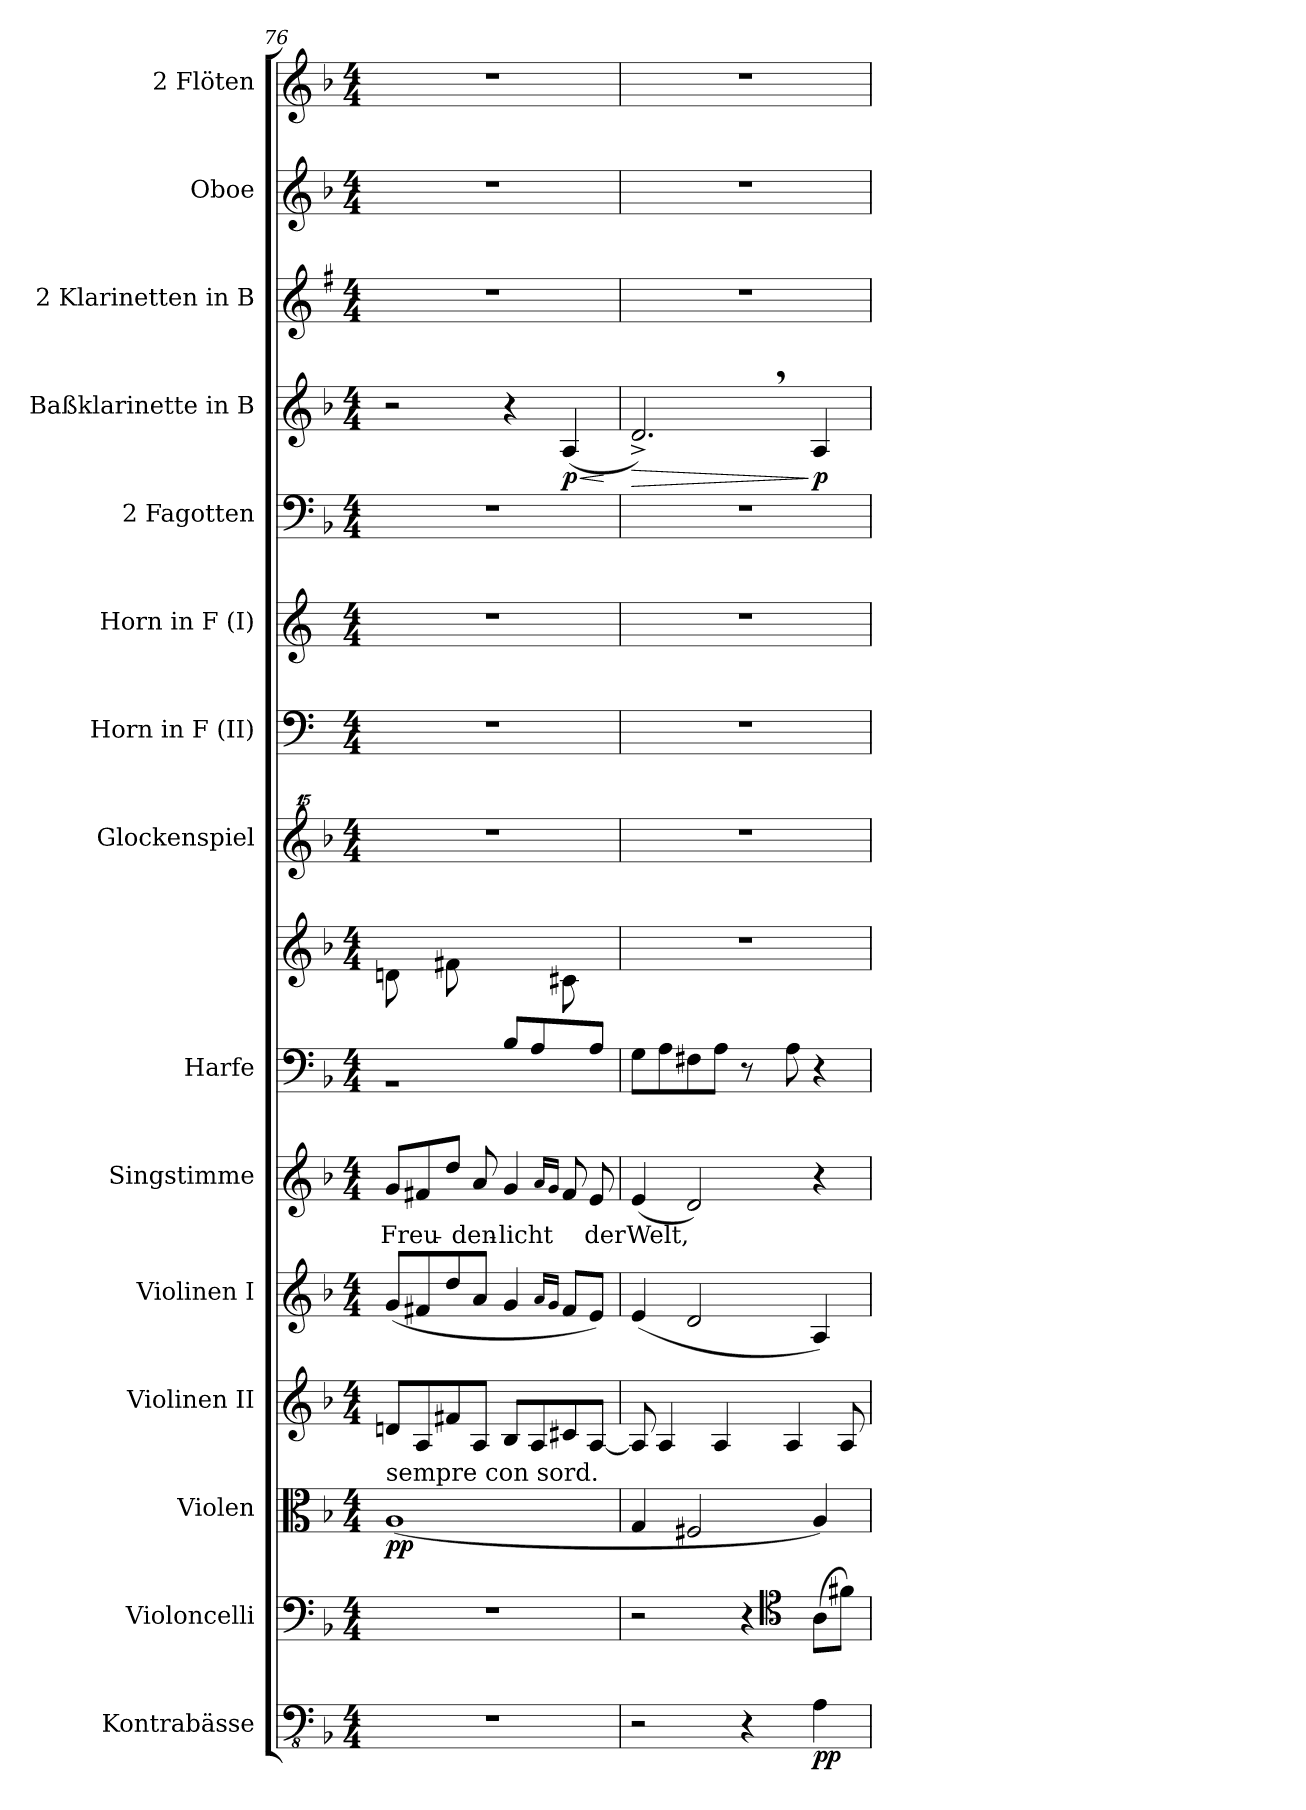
**kern	**dynam	**kern	**kern	**dynam	**kern	**kern	**kern	**text	**kern	**kern	**kern	**kern	**kern	**kern	**kern	**dynam	**kern	**kern	**kern
*part15	*part15	*part14	*part13	*part13	*part12	*part11	*part10	*part10	*part9	*part9	*part8	*part7	*part6	*part5	*part4	*part4	*part3	*part2	*part1
*staff16	*staff16	*staff15	*staff14	*staff14	*staff13	*staff12	*staff11	*staff11	*staff10	*staff9	*staff8	*staff7	*staff6	*staff5	*staff4	*staff4	*staff3	*staff2	*staff1
*I"Kontrabässe	*	*I"Violoncelli	*I"Violen	*	*I"Violinen II	*I"Violinen I	*I"Singstimme	*	*I"Harfe	*	*I"Glockenspiel	*I"Horn in F (II)	*I"Horn in F (I)	*I"2 Fagotten	*I"Baßklarinette in B	*	*I"2 Klarinetten in B	*I"Oboe	*I"2 Flöten
*I'Kb.	*	*I'Vc.	*	*	*I'Vl. II	*I'Vl. I	*I'Singst.	*	*I'Hf.	*	*I'Glk.	*I'Hr. II	*I'Hr. I	*I'Fg.	*I'Bklar. (B)	*	*I'Klar. (B)	*I'Ob.	*I'Fl.
!!LO:PB:g=z
*clefFv4	*	*clefF4	*clefC3	*	*clefG2	*clefG2	*clefG2	*	*clefF4	*clefG2	*clefG^^2	*clefF4	*clefG2	*clefF4	*clefG2	*	*clefG2	*clefG2	*clefG2
*	*	*	*	*	*	*	*	*	*	*	*	*ITrd4c7	*ITrd4c7	*	*ITrd8c14	*	*ITrd1c2	*	*
*k[b-]	*	*k[b-]	*k[b-]	*	*k[b-]	*k[b-]	*k[b-]	*	*k[b-]	*k[b-]	*k[b-]	*k[b-]	*k[b-]	*k[b-]	*k[b-]	*	*k[b-]	*k[b-]	*k[b-]
*M4/4	*	*M4/4	*M4/4	*	*M4/4	*M4/4	*M4/4	*	*M4/4	*M4/4	*M4/4	*M4/4	*M4/4	*M4/4	*M4/4	*	*M4/4	*M4/4	*M4/4
=76	=76	=76	=76	=76	=76	=76	=76	=76	=76	=76	=76	=76	=76	=76	=76	=76	=76	=76	=76
!	!	!	!LO:TX:a:t=sempre con sord.	!	!	!	!	!	!	!	!	!	!	!	!	!	!	!	!
!	!	!	!	!LO:DY:b	!	!	!	!LO:LY:b	!	!	!	!	!	!	!	!	!	!	!
*	*	*	*	*	*	*	*	*	*^	*	*	*	*	*	*	*	*	*	*
1r	.	1r	(>1A	pp	8dn/L	(<8g/L	8g/L	Freu-	8ryy	1r	8dn\L	1r	1r	1r	1r	2r	.	1r	1r	1r
.	.	.	.	.	8A/	8f#X/	8f#X/	.	8A/	.	8ryy	.	.	.	.	.	.	.	.	.
.	.	.	.	.	8f#X/	8dd/	8dd/J	.	8ryy	.	8f#X\	.	.	.	.	.	.	.	.	.
!	!	!	!	!	!	!	!	!LO:LY:b	!	!	!	!	!	!	!	!	!	!	!	!
.	.	.	.	.	8A/J	8a/J	8a/	-den-	8A/J	.	4.ryy	.	.	.	.	.	.	.	.	.
!	!	!	!	!	!	!	!	!LO:LY:b	!	!	!	!	!	!	!	!	!	!	!	!
.	.	.	.	.	8B-/L	4g/	4g/	-licht	8B-/L	.	.	.	.	.	.	4r	.	.	.	.
.	.	.	.	.	8A/	.	.	.	8A/	.	.	.	.	.	.	.	.	.	.	.
.	.	.	.	.	.	16qa/LL	16qa/LL	.	.	.	.	.	.	.	.	.	.	.	.	.
.	.	.	.	.	.	16qg/JJ	16qg/JJ	.	.	.	.	.	.	.	.	.	.	.	.	.
!	!	!	!	!	!	!	!	!	!	!	!	!	!	!	!	!	!LO:HP:b	!	!	!
!	!	!	!	!	!	!	!	!	!	!	!	!	!	!	!	!	!LO:DY:n=1:b	!	!	!
.	.	.	.	.	8c#X/	8f#/L	8f#/	.	8ryy	.	8c#X\	.	.	.	.	(<4AA/	< p	.	.	.
!	!	!	!	!	!	!	!	!LO:LY:b	!	!	!	!	!	!	!	!	!	!	!	!
.	.	.	.	.	[8A/J	8e/J)	8e/	der	8A/J	.	8ryy	.	.	.	.	.	.	.	.	.
*	*	*	*	*	*	*	*	*	*v	*v	*	*	*	*	*	*	*	*	*	*
.	.	.	.	.	.	.	.	.	.	.	.	.	.	.	.	[	.	.	.
=77	=77	=77	=77	=77	=77	=77	=77	=77	=77	=77	=77	=77	=77	=77	=77	=77	=77	=77	=77
!	!	!	!	!	!	!	!	!LO:LY:b	!	!	!	!	!	!	!	!LO:HP:b	!	!	!
2r	.	2r	4G/	.	8A/]	(<4e/	(<4e/	Welt,	8G\L	1r	1r	1r	1r	1r	2.D^,/)	>	1r	1r	1r
.	.	.	.	.	4A/	.	.	.	8A\	.	.	.	.	.	.	.	.	.	.
.	.	.	2F#X/	.	.	2d/	2d/)	.	8F#X\	.	.	.	.	.	.	.	.	.	.
.	.	.	.	.	4A/	.	.	.	8A\J	.	.	.	.	.	.	.	.	.	.
4r	.	4r	.	.	.	.	.	.	8r	.	.	.	.	.	.	.	.	.	.
*	*	*clefC4	*	*	*	*	*	*	*	*	*	*	*	*	*	*	*	*	*
.	.	.	.	.	4A/	.	.	.	8A\	.	.	.	.	.	.	.	.	.	.
!	!LO:DY:b	!	!	!	!	!	!	!	!	!	!	!	!	!	!	!LO:DY:n=1:b	!	!	!
4AA\	pp	(>8A\L	4A/)	.	.	4A/)	4r	.	4r	.	.	.	.	.	4AA/	] p	.	.	.
.	.	8f#X\J)	.	.	8A/	.	.	.	.	.	.	.	.	.	.	.	.	.	.
=	=	=	=	=	=	=	=	=	=	=	=	=	=	=	=	=	=	=	=
*-	*-	*-	*-	*-	*-	*-	*-	*-	*-	*-	*-	*-	*-	*-	*-	*-	*-	*-	*-
